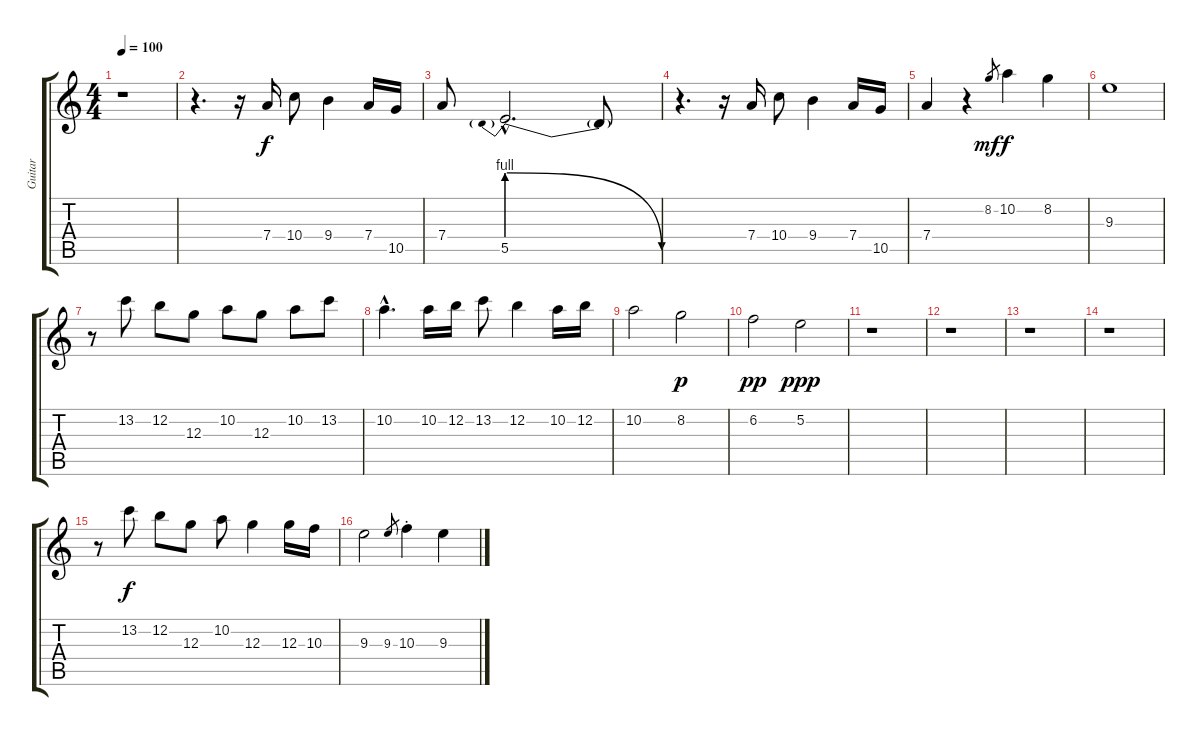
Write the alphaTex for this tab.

\track ("Guitar" "Guitar") {instrument overdrivenguitar}
\staff {score tabs}
\tuning (E4 B3 G3 D3 A2 E2) {hide}
\ts (4 4)
\tempo 100
\clef g2
\ks c
r.1{dy f} |
r.4{d} r.16 7.4.16 10.4.8 9.4.4 7.4.16 10.5.16 |
7.4.8 5.5{be (prebendrelease 0 4 60 0) hac}.2{d} 5.5{t}.8 |
r.4{d} r.16 7.4.16 10.4.8 9.4.4 7.4.16 10.5.16 |
7.4.4 r.4 8.2.8{gr dy mf} 10.2.4{dy f} 8.2.4 |
9.3.1 |
r.8 13.2.8 12.2.8 12.3.8 10.2.8 12.3.8 10.2.8 13.2.8 |
10.2{hac}.4{d} 10.2.16 12.2.16 13.2.8 12.2.4 10.2.16 12.2.16 |
10.2.2 8.2.2{dy p} |
6.2.2{dy pp} 5.2.2{dy ppp} |
r.1 |
r.1 |
r.1 |
r.1 |
r.8 13.2.8{dy f} 12.2.8 12.3.8 10.2.8 12.3.4 12.3.16 10.3.16 |
9.3.2 9.3.8{gr} 10.3{st}.4 9.3.4
